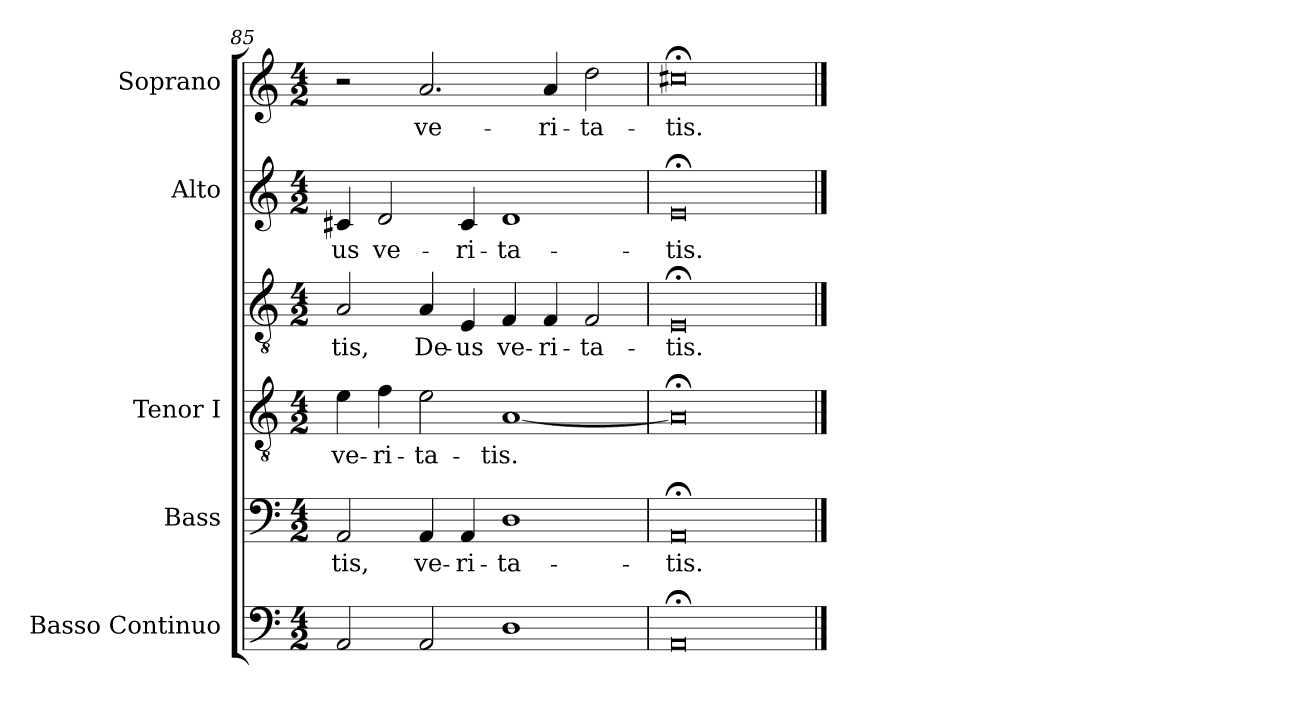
**kern	**kern	**text	**kern	**text	**kern	**text	**kern	**text	**kern	**text
*part5	*part4	*part4	*part3	*part3	*part3	*part3	*part2	*part2	*part1	*part1
*staff6	*staff5	*staff5	*staff4	*staff4	*staff3	*staff3	*staff2	*staff2	*staff1	*staff1
*I"Basso Continuo	*I"Bass	*	*I"Tenor I	*	*	*	*I"Alto	*	*I"Soprano	*
*	*I'B	*	*I'T	*	*	*	*I'A	*	*I'S	*
*clefF4	*clefF4	*	*clefGv2	*	*clefGv2	*	*clefG2	*	*clefG2	*
*	*ITrd7c12	*	*	*	*	*	*	*	*	*
*k[]	*k[]	*	*k[]	*	*k[]	*	*k[]	*	*k[]	*
*C:	*C:	*	*C:	*	*C:	*	*C:	*	*C:	*
*M4/2	*M4/2	*	*M4/2	*	*M4/2	*	*M4/2	*	*M4/2	*
=85	=85	=85	=85	=85	=85	=85	=85	=85	=85	=85
!	!	!LO:LY:b:color=#000000	!	!	!	!	!	!	!	!
!	!	!	!	!LO:LY:b:color=#000000	!	!	!	!	!	!
!	!	!	!	!	!	!LO:LY:b:color=#000000	!	!	!	!
!	!	!	!	!	!	!	!	!LO:LY:b:color=#000000	!	!
2AAi/	2AAAi/	-tis,	4ei\	ve-	2Ai/	-tis,	4c#Xi/	-us	2r	.
!	!	!	!	!LO:LY:b:color=#000000	!	!	!	!	!	!
!	!	!	!	!	!	!	!	!LO:LY:b:color=#000000	!	!
.	.	.	4fi\	-ri-	.	.	2di/	ve-	.	.
!	!	!LO:LY:b:color=#000000	!	!	!	!	!	!	!	!
!	!	!	!	!LO:LY:b:color=#000000	!	!	!	!	!	!
!	!	!	!	!	!	!LO:LY:b:color=#000000	!	!	!	!
!	!	!	!	!	!	!	!	!	!	!LO:LY:b:color=#000000
2AAi/	4AAAi/	ve-	2ei\	-ta-	4Ai/	De-	.	.	2.ai/	ve-
!	!	!LO:LY:b:color=#000000	!	!	!	!	!	!	!	!
!	!	!	!	!	!	!LO:LY:b:color=#000000	!	!	!	!
!	!	!	!	!	!	!	!	!LO:LY:b:color=#000000	!	!
.	4AAAi/	-ri-	.	.	4Ei/	-us	4c#i/	-ri-	.	.
!	!	!LO:LY:b:color=#000000	!	!	!	!	!	!	!	!
!	!	!	!	!LO:LY:b:color=#000000	!	!	!	!	!	!
!	!	!	!	!	!	!LO:LY:b:color=#000000	!	!	!	!
!	!	!	!	!	!	!	!	!LO:LY:b:color=#000000	!	!
1Di	1DDi	-ta-	[<1Ai	-tis.	4Fi/	ve-	1di	-ta-	.	.
!	!	!	!	!	!	!LO:LY:b:color=#000000	!	!	!	!
!	!	!	!	!	!	!	!	!	!	!LO:LY:b:color=#000000
.	.	.	.	.	4Fi/	-ri-	.	.	4ai/	-ri-
!	!	!	!	!	!	!LO:LY:b:color=#000000	!	!	!	!
!	!	!	!	!	!	!	!	!	!	!LO:LY:b:color=#000000
.	.	.	.	.	2Fi/	-ta-	.	.	2ddi\	-ta-
=86	=86	=86	=86	=86	=86	=86	=86	=86	=86	=86
!	!	!LO:LY:b:color=#000000	!	!	!	!	!	!	!	!
!	!	!	!	!	!	!LO:LY:b:color=#000000	!	!	!	!
!	!	!	!	!	!	!	!	!LO:LY:b:color=#000000	!	!
!	!	!	!	!	!	!	!	!	!	!LO:LY:b:color=#000000
0AA;i	0AAA;i	-tis.	0A;i]	.	0E;i	-tis.	0e;i	-tis.	0cc#X;i	-tis.
==	==	==	==	==	==	==	==	==	==	==
*-	*-	*-	*-	*-	*-	*-	*-	*-	*-	*-
